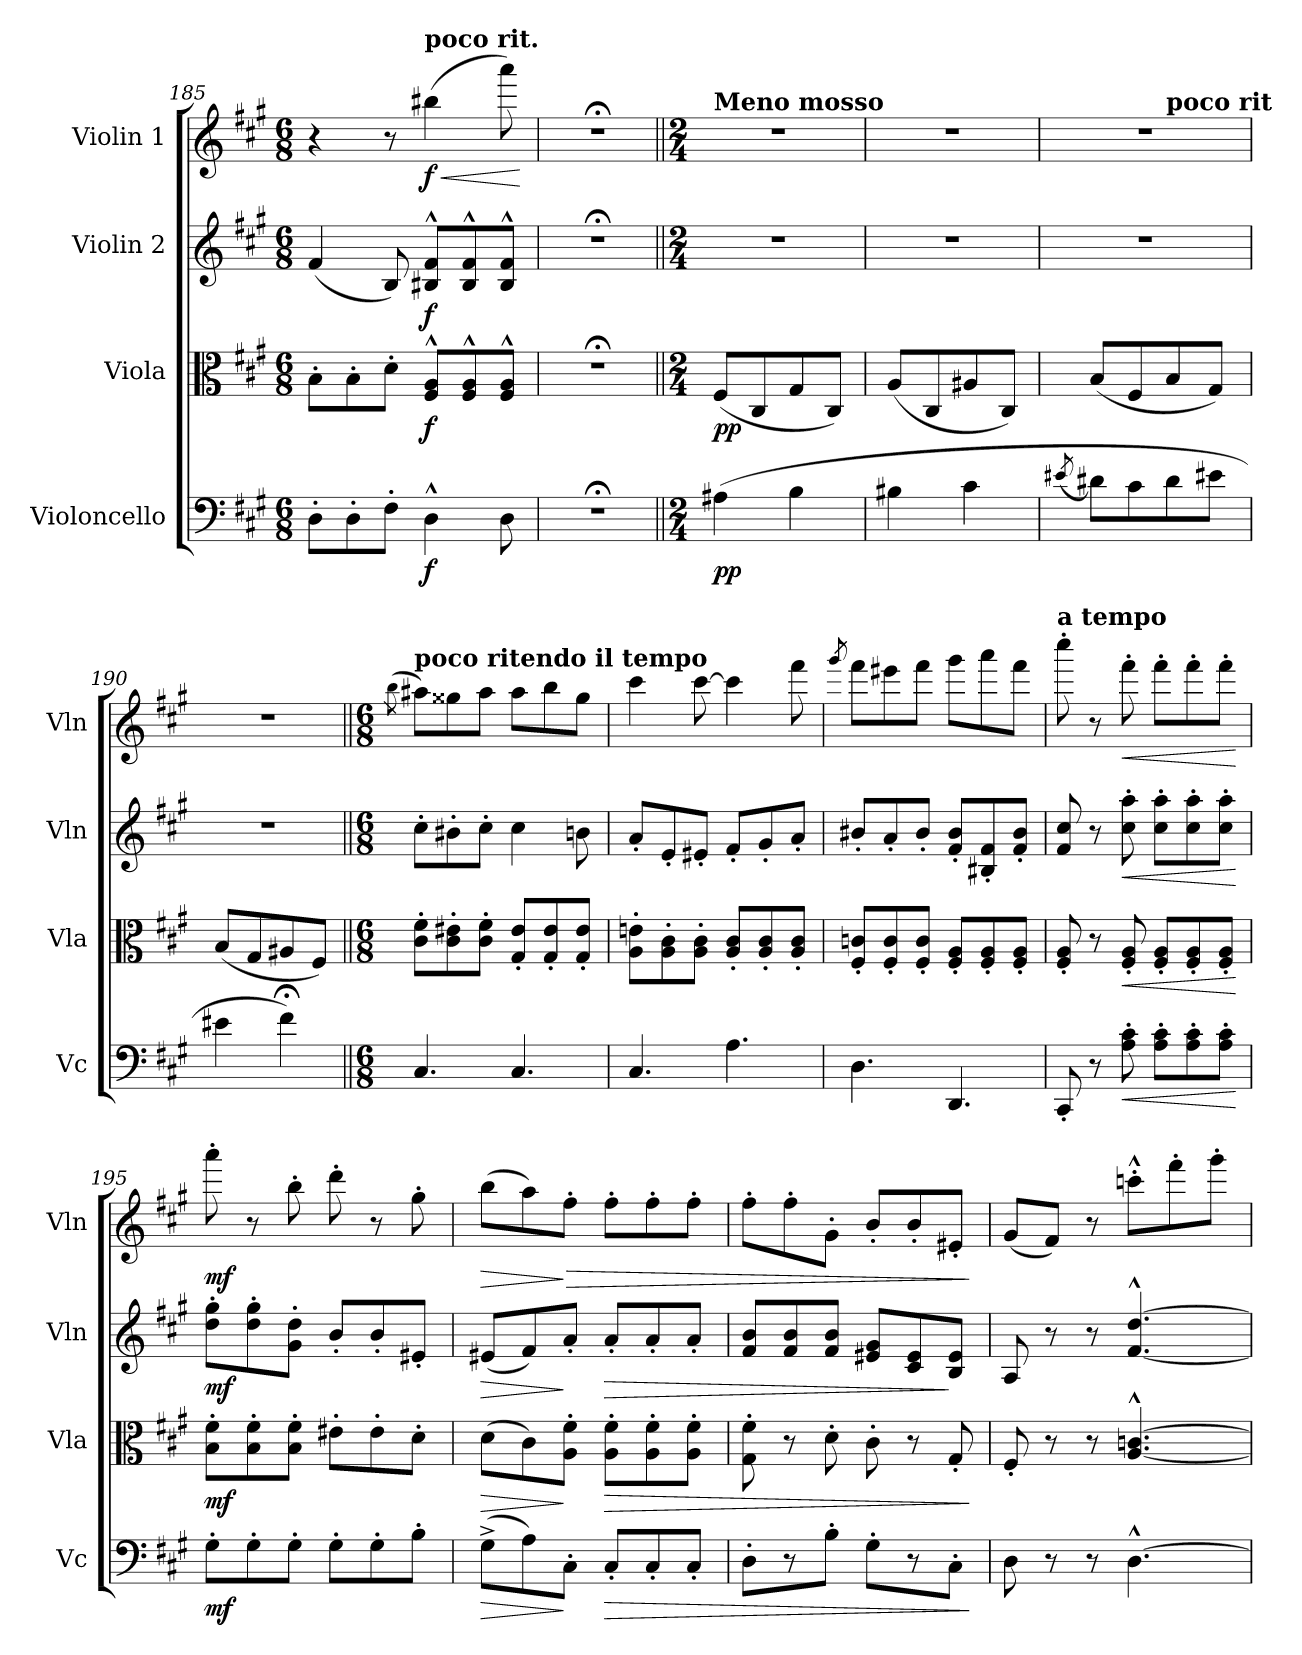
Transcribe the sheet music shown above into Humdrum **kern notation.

**kern	**dynam	**kern	**dynam	**kern	**dynam	**kern	**dynam
*part4	*part4	*part3	*part3	*part2	*part2	*part1	*part1
*staff4	*staff4	*staff3	*staff3	*staff2	*staff2	*staff1	*staff1
*I"Violoncello	*	*I"Viola	*	*I"Violin 2	*	*I"Violin 1	*
*I'Vc	*	*I'Vla	*	*I'Vln	*	*I'Vln	*
!!LO:LB:g=z
*clefF4	*	*clefC3	*	*clefG2	*	*clefG2	*
*k[f#c#g#]	*	*k[f#c#g#]	*	*k[f#c#g#]	*	*k[f#c#g#]	*
*M6/8	*	*M6/8	*	*M6/8	*	*M6/8	*
=185	=185	=185	=185	=185	=185	=185	=185
8D'\L	.	8B'\L	.	(<4f#/	.	4r	.
8D'\	.	8B'\	.	.	.	.	.
8F#'\J	.	8d'\J	.	8B/)	.	8r	.
!	!	!	!	!	!	!LO:TX:a:B:t=poco rit.	!
!	!LO:DY:b	!	!LO:DY:b	!	!LO:DY:b	!	!LO:HP:b
!	!	!	!	!	!	!	!LO:DY:n=1:b
4D^^\	f	8F#/^^ 8A/^^L	f	8B#X/^^ 8f#/^^L	f	(4bb#X\	< f
.	.	8F#/^^ 8A/^^	.	8B#/^^ 8f#/^^	.	.	.
8D\	.	8F#/^^ 8A/^^J	.	8B#/^^ 8f#/^^J	.	8aaa\)	.
.	.	.	.	.	.	.	[
=186	=186	=186	=186	=186	=186	=186	=186
2.r;<	.	2.r;<	.	2.r;<	.	2.r;<	.
=187||	=187||	=187||	=187||	=187||	=187||	=187||	=187||
*M2/4	*	*M2/4	*	*M2/4	*	*M2/4	*
!	!	!	!	!	!	!LO:TX:a:B:t=Meno mosso	!
!	!LO:DY:b	!	!LO:DY:b	!	!	!	!
(>4A#X\	pp	(<8F#/L	pp	2r	.	2r	.
.	.	8C#/	.	.	.	.	.
4B\	.	8G#/	.	.	.	.	.
.	.	8C#/J)	.	.	.	.	.
=188	=188	=188	=188	=188	=188	=188	=188
4B#X\	.	(<8A/L	.	2r	.	2r	.
.	.	8C#/	.	.	.	.	.
4c#\	.	8A#X/	.	.	.	.	.
.	.	8C#/J)	.	.	.	.	.
=189	=189	=189	=189	=189	=189	=189	=189
(8qe#X/	.	.	.	.	.	.	.
*	*	*	*	*	*	*^	*
8d#X\L)	.	(8B/L	.	2r	.	2r	4ryy	.
8c#\	.	8F#/	.	.	.	.	.	.
!	!	!	!	!	!	!	!LO:TX:a:B:t=poco rit	!
8d#\	.	8B/	.	.	.	.	4ryy	.
8e#X\J	.	8G#/J)	.	.	.	.	.	.
*	*	*	*	*	*	*v	*v	*
=190	=190	=190	=190	=190	=190	=190	=190
4e#X\	.	(<8B/L	.	2r	.	2r	.
.	.	8G#/	.	.	.	.	.
4f#;<\)	.	8A#X/	.	.	.	.	.
.	.	8F#/J)	.	.	.	.	.
!!LO:LB:g=z
=191||	=191||	=191||	=191||	=191||	=191||	=191||	=191||
*M6/8	*	*M6/8	*	*M6/8	*	*M6/8	*
.	.	.	.	.	.	(8qbb\	.
!	!	!	!	!	!	!LO:TX:a:B:t=poco ritendo il tempo	!
4.C#/	.	8c#\' 8f#\'L	.	8cc#'\L	.	8aa#X\L)	.
.	.	8c#\' 8e#X\'	.	8b#X'\	.	8gg##X\	.
.	.	8c#\' 8f#\'J	.	8cc#'\J	.	8aa#\J	.
4.C#/	.	8G#/' 8e#/'L	.	4cc#\	.	8aa#\L	.
.	.	8G#/' 8e#/'	.	.	.	8bb\	.
.	.	8G#/' 8e#/'J	.	8bn\	.	8gg##\J	.
=192	=192	=192	=192	=192	=192	=192	=192
4.C#/	.	8A\' 8en\'L	.	8a'/L	.	4ccc#\	.
.	.	8A\' 8c#\'	.	8e'/	.	.	.
.	.	8A\' 8c#\'J	.	8e#X'/J	.	[>8ccc#\	.
4.A\	.	8A/' 8c#/'L	.	8f#'/L	.	4ccc#\]	.
.	.	8A/' 8c#/'	.	8g#'/	.	.	.
.	.	8A/' 8c#/'J	.	8a'/J	.	8fff#\	.
=193	=193	=193	=193	=193	=193	=193	=193
.	.	.	.	.	.	8qggg#/	.
4.D\	.	8F#/' 8cn/'L	.	8b#X'/L	.	8fff#\L	.
.	.	8F#/' 8c/'	.	8a'/	.	8eee#X\	.
.	.	8F#/' 8c/'J	.	8b#'/J	.	8fff#\J	.
4.DD/	.	8F#/' 8A/'L	.	8f#/' 8b#/'L	.	8ggg#\L	.
.	.	8F#/' 8A/'	.	8B#X/' 8f#/'	.	8aaa\	.
.	.	8F#/' 8A/'J	.	8f#/' 8b#/'J	.	8fff#\J	.
=194	=194	=194	=194	=194	=194	=194	=194
!	!	!	!	!	!	!LO:TX:a:B:t=a tempo	!
8CC#'/	.	8F#/' 8A/'	.	8f#/ 8cc#/	.	8cccc#'\	.
8r	.	8r	.	8r	.	8r	.
!	!LO:HP:b	!	!LO:HP:b	!	!LO:HP:b	!	!LO:HP:b
8A\' 8c#\'	<	8F#/' 8A/'	<	8cc#\' 8aa\'	<	8fff#'\	<
8A\' 8c#\'L	.	8F#/' 8A/'L	.	8cc#\' 8aa\'L	.	8fff#'\L	.
8A\' 8c#\'	.	8F#/' 8A/'	.	8cc#\' 8aa\'	.	8fff#'\	.
8A\' 8c#\'J	.	8F#/' 8A/'J	.	8cc#\' 8aa\'J	.	8fff#'\J	.
.	[	.	[	.	[	.	[
=195	=195	=195	=195	=195	=195	=195	=195
!	!LO:DY:b	!	!LO:DY:b	!	!LO:DY:b	!	!LO:DY:b
8G#'\L	mf	8B\' 8f#\'L	mf	8dd\' 8gg#\'L	mf	8aaa'\	mf
8G#'\	.	8B\' 8f#\'	.	8dd\' 8gg#\'	.	8r	.
8G#'\J	.	8B\' 8f#\'J	.	8g#\' 8dd\'J	.	8bb'\	.
8G#'\L	.	8e#X'\L	.	8b'/L	.	8ddd'\	.
8G#'\	.	8e#'\	.	8b'/	.	8r	.
8B'\J	.	8d'\J	.	8e#X'/J	.	8gg#'\	.
=196	=196	=196	=196	=196	=196	=196	=196
!	!LO:HP:b	!	!LO:HP:b	!	!LO:HP:b	!	!LO:HP:b
(8G#^\L	>	(>8d\L	>	(<8e#X/L	>	(>8bb\L	>
8A\)	.	8c#\)	.	8f#/)	.	8aa\)	.
!	!	!	!	!	!	!	!LO:HP:n=1:b
8C#'\J	]	8A\' 8f#\'J	]	8a'/J	]	8ff#'\J	] >
!	!LO:HP:b	!	!LO:HP:b	!	!LO:HP:b	!	!
8C#'/L	>	8A\' 8f#\'L	>	8a'/L	>	8ff#'\L	.
8C#'/	.	8A\' 8f#\'	.	8a'/	.	8ff#'\	.
8C#'/J	.	8A\' 8f#\'J	.	8a'/J	.	8ff#'\J	.
=197	=197	=197	=197	=197	=197	=197	=197
8D'\L	.	8G#\' 8f#\'	.	8f#/ 8b/L	.	8ff#'\L	.
8r	.	8r	.	8f#/ 8b/	.	8ff#'\	.
8B'\J	.	8d'\	.	8f#/ 8b/J	.	8g#'\J	.
8G#'\L	.	8c#'\	.	8e#X/ 8g#/L	.	8b'/L	.
8r	.	8r	.	8c#/ 8e#/	.	8b'/	.
8C#'\J	.	8G#'/	.	8B/ 8e#/J	]	8e#X'/J	.
.	]	.	]	.	.	.	]
!!LO:LB:g=z
=198	=198	=198	=198	=198	=198	=198	=198
8D\	.	8F#'/	.	8A/	.	(<8g#/L	.
8r	.	8r	.	8r	.	8f#/J)	.
8r	.	8r	.	8r	.	8r	.
[4.D^^\	.	[4.A/^^ [4.cn/^^	.	[<4.f#/^^ [>4.dd/^^	.	8cccn'^^\L	.
.	.	.	.	.	.	8fff#'\	.
.	.	.	.	.	.	8ggg#'\J	.
=	=	=	=	=	=	=	=
*-	*-	*-	*-	*-	*-	*-	*-
